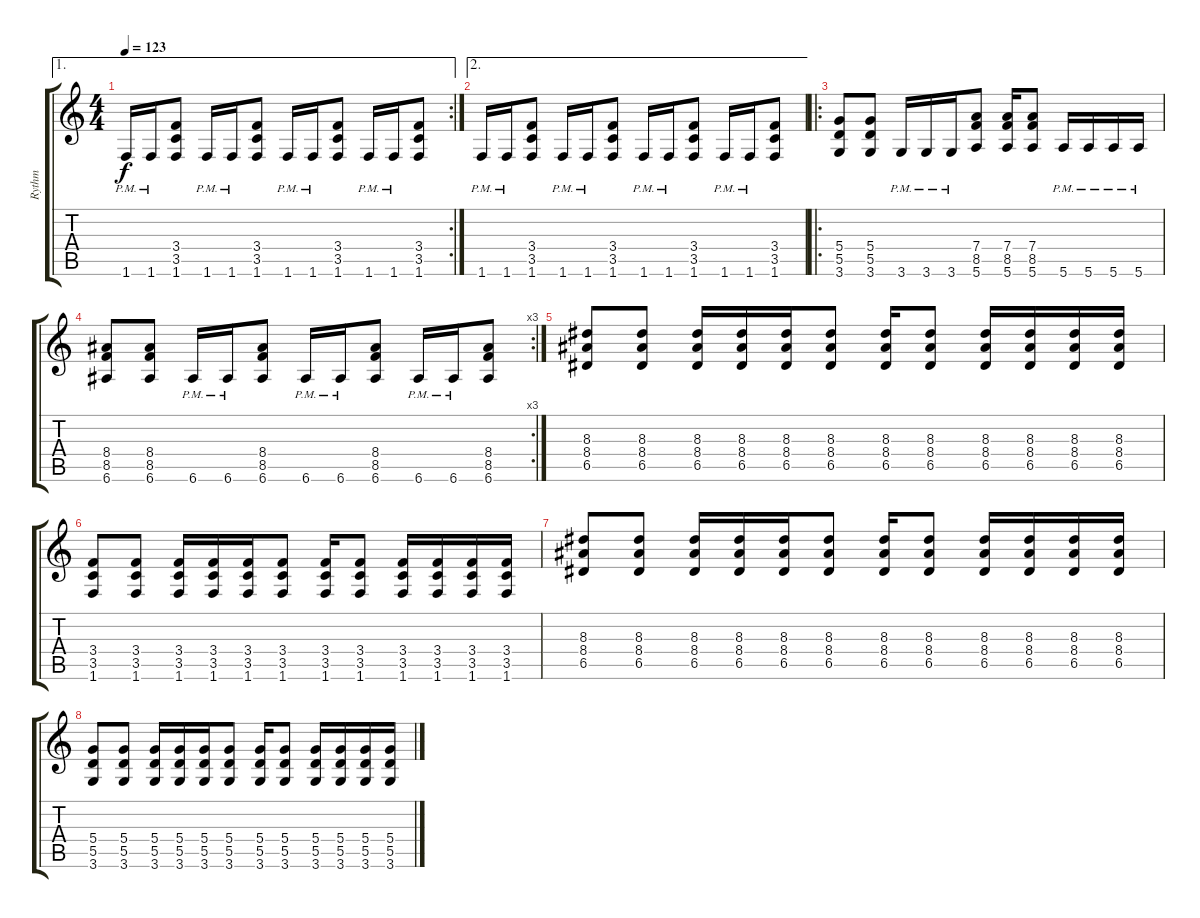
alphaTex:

\track ("Rythm" "Rythm") {instrument distortionguitar}
\staff {score tabs}
\tuning (E4 B3 G3 D3 A2 E2) {hide}
\ae 1
\rc 2
\ts (4 4)
\tempo 123
\clef g2
\ks c
1.6{pm}.16{dy f} 1.6{pm}.16 (3.4 3.5 1.6).8 1.6{pm}.16 1.6{pm}.16 (3.4 3.5 1.6).8 1.6{pm}.16 1.6{pm}.16 (3.4 3.5 1.6).8 1.6{pm}.16 1.6{pm}.16 (3.4 3.5 1.6).8 |
\ae 2
1.6{pm}.16 1.6{pm}.16 (3.4 3.5 1.6).8 1.6{pm}.16 1.6{pm}.16 (3.4 3.5 1.6).8 1.6{pm}.16 1.6{pm}.16 (3.4 3.5 1.6).8 1.6{pm}.16 1.6{pm}.16 (3.4 3.5 1.6).8 |
\ro
(5.4 5.5 3.6).8 (5.4 5.5 3.6).8 3.6{pm}.16 3.6{pm}.16 3.6{pm}.16 (7.4 8.5 5.6).8 (7.4 8.5 5.6).16 (7.4 8.5 5.6).8 5.6{pm}.16 5.6{pm}.16 5.6{pm}.16 5.6{pm}.16 |
\rc 3
(8.4 8.5 6.6).8 (8.4 8.5 6.6).8 6.6{pm}.16 6.6{pm}.16 (8.4 8.5 6.6).8 6.6{pm}.16 6.6{pm}.16 (8.4 8.5 6.6).8 6.6{pm}.16 6.6{pm}.16 (8.4 8.5 6.6).8 |
(8.3 8.4 6.5).8 (8.3 8.4 6.5).8 (8.3 8.4 6.5).16 (8.3 8.4 6.5).16 (8.3 8.4 6.5).16 (8.3 8.4 6.5).8 (8.3 8.4 6.5).16 (8.3 8.4 6.5).8 (8.3 8.4 6.5).16 (8.3 8.4 6.5).16 (8.3 8.4 6.5).16 (8.3 8.4 6.5).16 |
(3.4 3.5 1.6).8 (3.4 3.5 1.6).8 (3.4 3.5 1.6).16 (3.4 3.5 1.6).16 (3.4 3.5 1.6).16 (3.4 3.5 1.6).8 (3.4 3.5 1.6).16 (3.4 3.5 1.6).8 (3.4 3.5 1.6).16 (3.4 3.5 1.6).16 (3.4 3.5 1.6).16 (3.4 3.5 1.6).16 |
(8.3 8.4 6.5).8 (8.3 8.4 6.5).8 (8.3 8.4 6.5).16 (8.3 8.4 6.5).16 (8.3 8.4 6.5).16 (8.3 8.4 6.5).8 (8.3 8.4 6.5).16 (8.3 8.4 6.5).8 (8.3 8.4 6.5).16 (8.3 8.4 6.5).16 (8.3 8.4 6.5).16 (8.3 8.4 6.5).16 |
(5.4 5.5 3.6).8 (5.4 5.5 3.6).8 (5.4 5.5 3.6).16 (5.4 5.5 3.6).16 (5.4 5.5 3.6).16 (5.4 5.5 3.6).8 (5.4 5.5 3.6).16 (5.4 5.5 3.6).8 (5.4 5.5 3.6).16 (5.4 5.5 3.6).16 (5.4 5.5 3.6).16 (5.4 5.5 3.6).16
